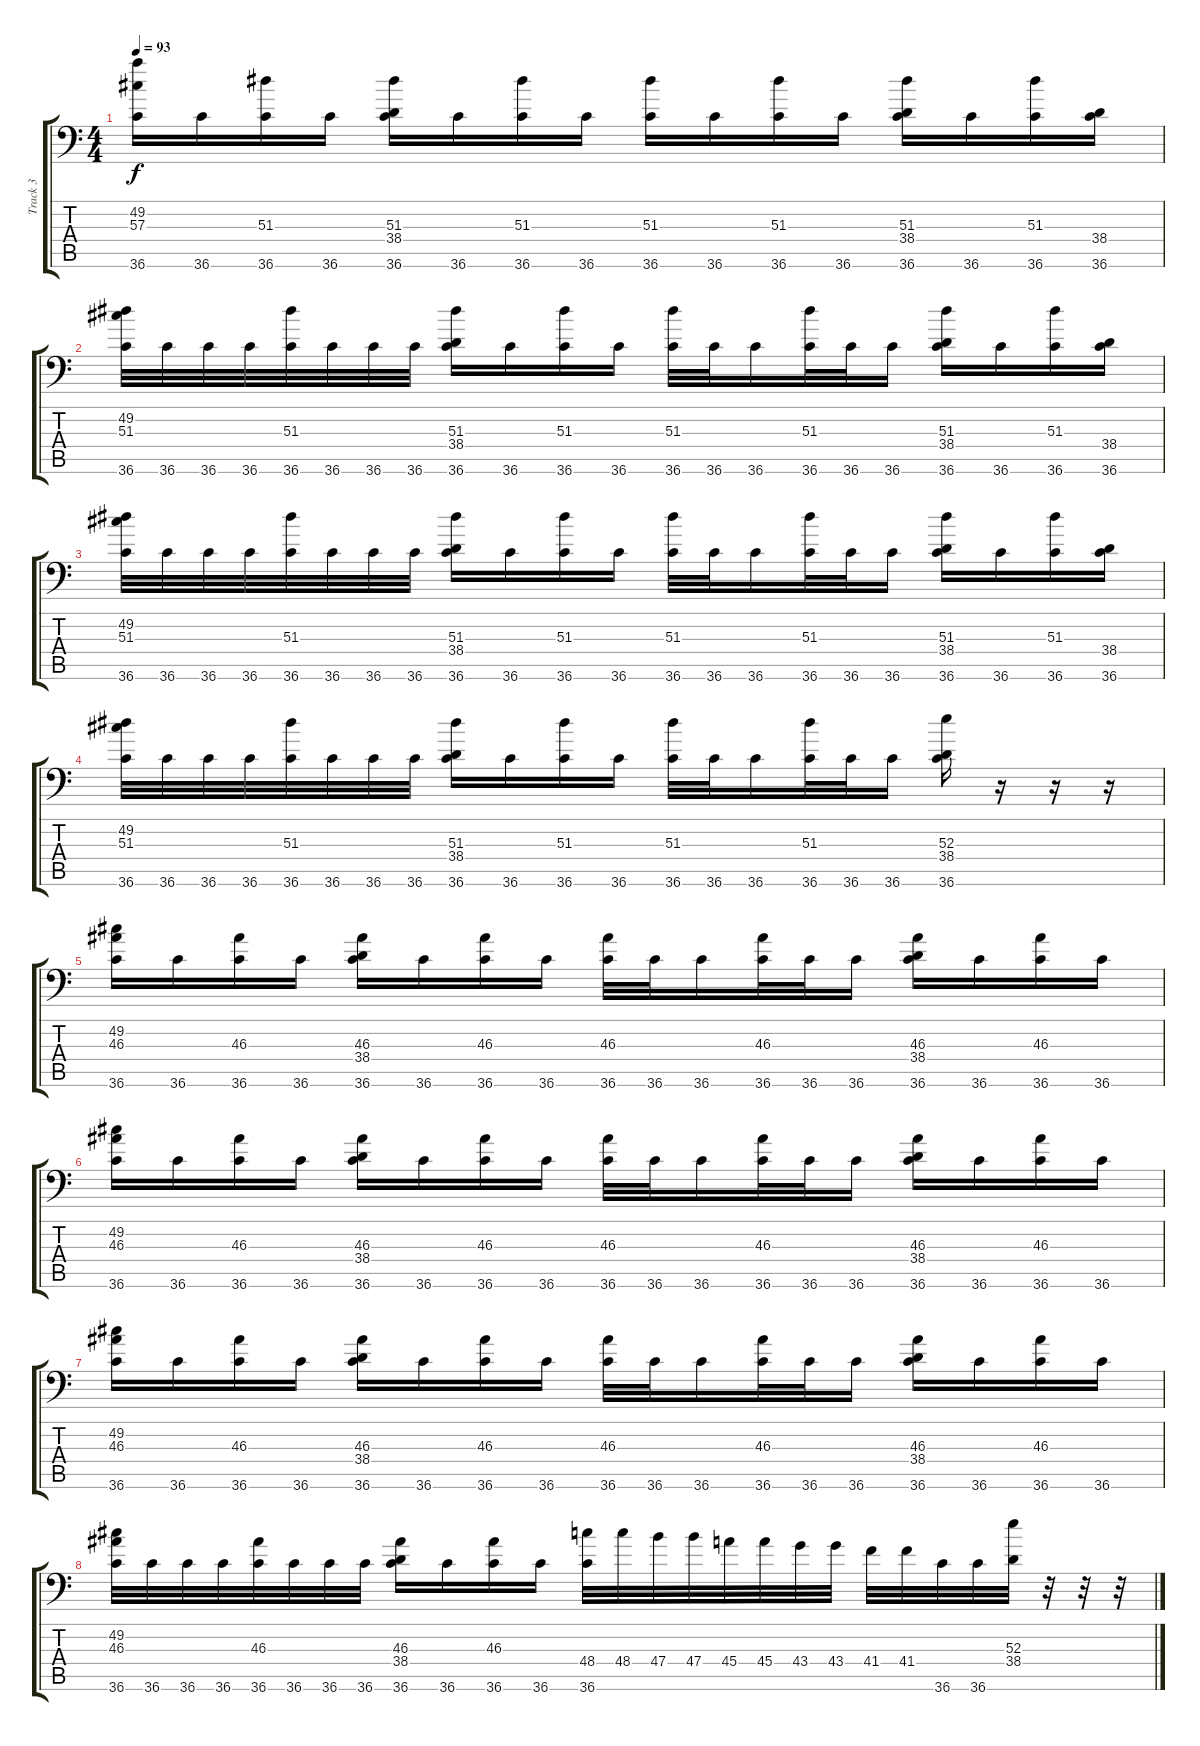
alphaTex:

\track ("Track 3" "Track 3") {instrument acousticgrandpiano}
\staff {score tabs}
\tuning (C-1 C-1 C-1 C-1 C-1 C-1) {hide}
\ts (4 4)
\tempo 93
\clef f4
\ks c
(49.2 57.3 36.6).16{dy f} 36.6.16 (51.3 36.6).16 36.6.16 (51.3 38.4 36.6).16 36.6.16 (51.3 36.6).16 36.6.16 (51.3 36.6).16 36.6.16 (51.3 36.6).16 36.6.16 (51.3 38.4 36.6).16 36.6.16 (51.3 36.6).16 (38.4 36.6).16 |
(49.2 51.3 36.6).32 36.6.32 36.6.32 36.6.32 (51.3 36.6).32 36.6.32 36.6.32 36.6.32 (51.3 38.4 36.6).16 36.6.16 (51.3 36.6).16 36.6.16 (51.3 36.6).32 36.6.32 36.6.16 (51.3 36.6).32 36.6.32 36.6.16 (51.3 38.4 36.6).16 36.6.16 (51.3 36.6).16 (38.4 36.6).16 |
(49.2 51.3 36.6).32 36.6.32 36.6.32 36.6.32 (51.3 36.6).32 36.6.32 36.6.32 36.6.32 (51.3 38.4 36.6).16 36.6.16 (51.3 36.6).16 36.6.16 (51.3 36.6).32 36.6.32 36.6.16 (51.3 36.6).32 36.6.32 36.6.16 (51.3 38.4 36.6).16 36.6.16 (51.3 36.6).16 (38.4 36.6).16 |
(49.2 51.3 36.6).32 36.6.32 36.6.32 36.6.32 (51.3 36.6).32 36.6.32 36.6.32 36.6.32 (51.3 38.4 36.6).16 36.6.16 (51.3 36.6).16 36.6.16 (51.3 36.6).32 36.6.32 36.6.16 (51.3 36.6).32 36.6.32 36.6.16 (52.3 38.4 36.6).16 r.16 r.16 r.16 |
(49.2 46.3 36.6).16 36.6.16 (46.3 36.6).16 36.6.16 (46.3 38.4 36.6).16 36.6.16 (46.3 36.6).16 36.6.16 (46.3 36.6).32 36.6.32 36.6.16 (46.3 36.6).32 36.6.32 36.6.16 (46.3 38.4 36.6).16 36.6.16 (46.3 36.6).16 36.6.16 |
(49.2 46.3 36.6).16 36.6.16 (46.3 36.6).16 36.6.16 (46.3 38.4 36.6).16 36.6.16 (46.3 36.6).16 36.6.16 (46.3 36.6).32 36.6.32 36.6.16 (46.3 36.6).32 36.6.32 36.6.16 (46.3 38.4 36.6).16 36.6.16 (46.3 36.6).16 36.6.16 |
(49.2 46.3 36.6).16 36.6.16 (46.3 36.6).16 36.6.16 (46.3 38.4 36.6).16 36.6.16 (46.3 36.6).16 36.6.16 (46.3 36.6).32 36.6.32 36.6.16 (46.3 36.6).32 36.6.32 36.6.16 (46.3 38.4 36.6).16 36.6.16 (46.3 36.6).16 36.6.16 |
(49.2 46.3 36.6).32 36.6.32 36.6.32 36.6.32 (46.3 36.6).32 36.6.32 36.6.32 36.6.32 (46.3 38.4 36.6).16 36.6.16 (46.3 36.6).16 36.6.16 (48.4 36.6).32 48.4.32 47.4.32 47.4.32 45.4.32 45.4.32 43.4.32 43.4.32 41.4.32 41.4.32 36.6.32 36.6.32 (52.3 38.4).32 r.32 r.32 r.32
